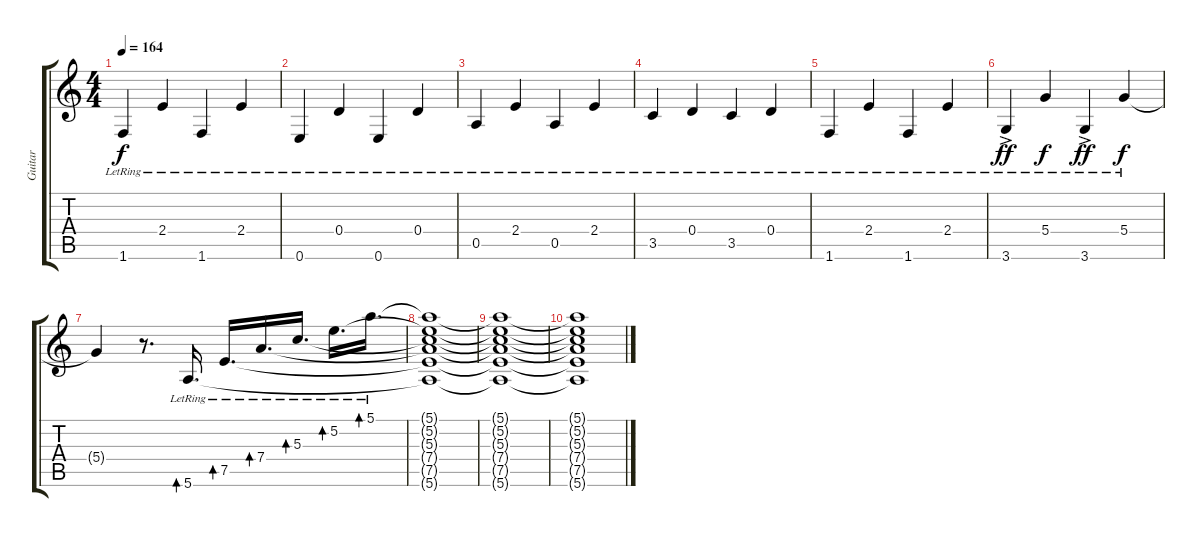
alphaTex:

\track ("Guitar" "Guitar") {instrument electricguitarjazz}
\staff {score tabs}
\tuning (E4 B3 G3 D3 A2 E2) {hide}
\ts (4 4)
\tempo 164
\clef g2
\ks c
1.6{lr}.4{dy f} 2.4{lr}.4 1.6{lr}.4 2.4{lr}.4 |
0.6{lr}.4 0.4{lr}.4 0.6{lr}.4 0.4{lr}.4 |
0.5{lr}.4 2.4{lr}.4 0.5{lr}.4 2.4{lr}.4 |
3.5{lr}.4 0.4{lr}.4 3.5{lr}.4 0.4{lr}.4 |
1.6{lr}.4 2.4{lr}.4 1.6{lr}.4 2.4{lr}.4 |
3.6{ac lr}.4{dy ff} 5.4{lr}.4{dy f} 3.6{ac lr}.4{dy ff} 5.4{lr}.4{dy f} |
5.4{t}.4 r.8{d} 5.6{lr}.16{d bd 480} 7.5{lr}.16{d bd 480} 7.4{lr}.16{d bd 480} 5.3{lr}.16{d bd 480} 5.2{lr}.16{d bd 480} 5.1{lr}.16{d bd 480} |
(5.1{t} 5.2{t} 5.3{t} 7.4{t} 7.5{t} 5.6{t}).1 |
(5.1{t} 5.2{t} 5.3{t} 7.4{t} 7.5{t} 5.6{t}).1 |
(5.1{t} 5.2{t} 5.3{t} 7.4{t} 7.5{t} 5.6{t}).1
